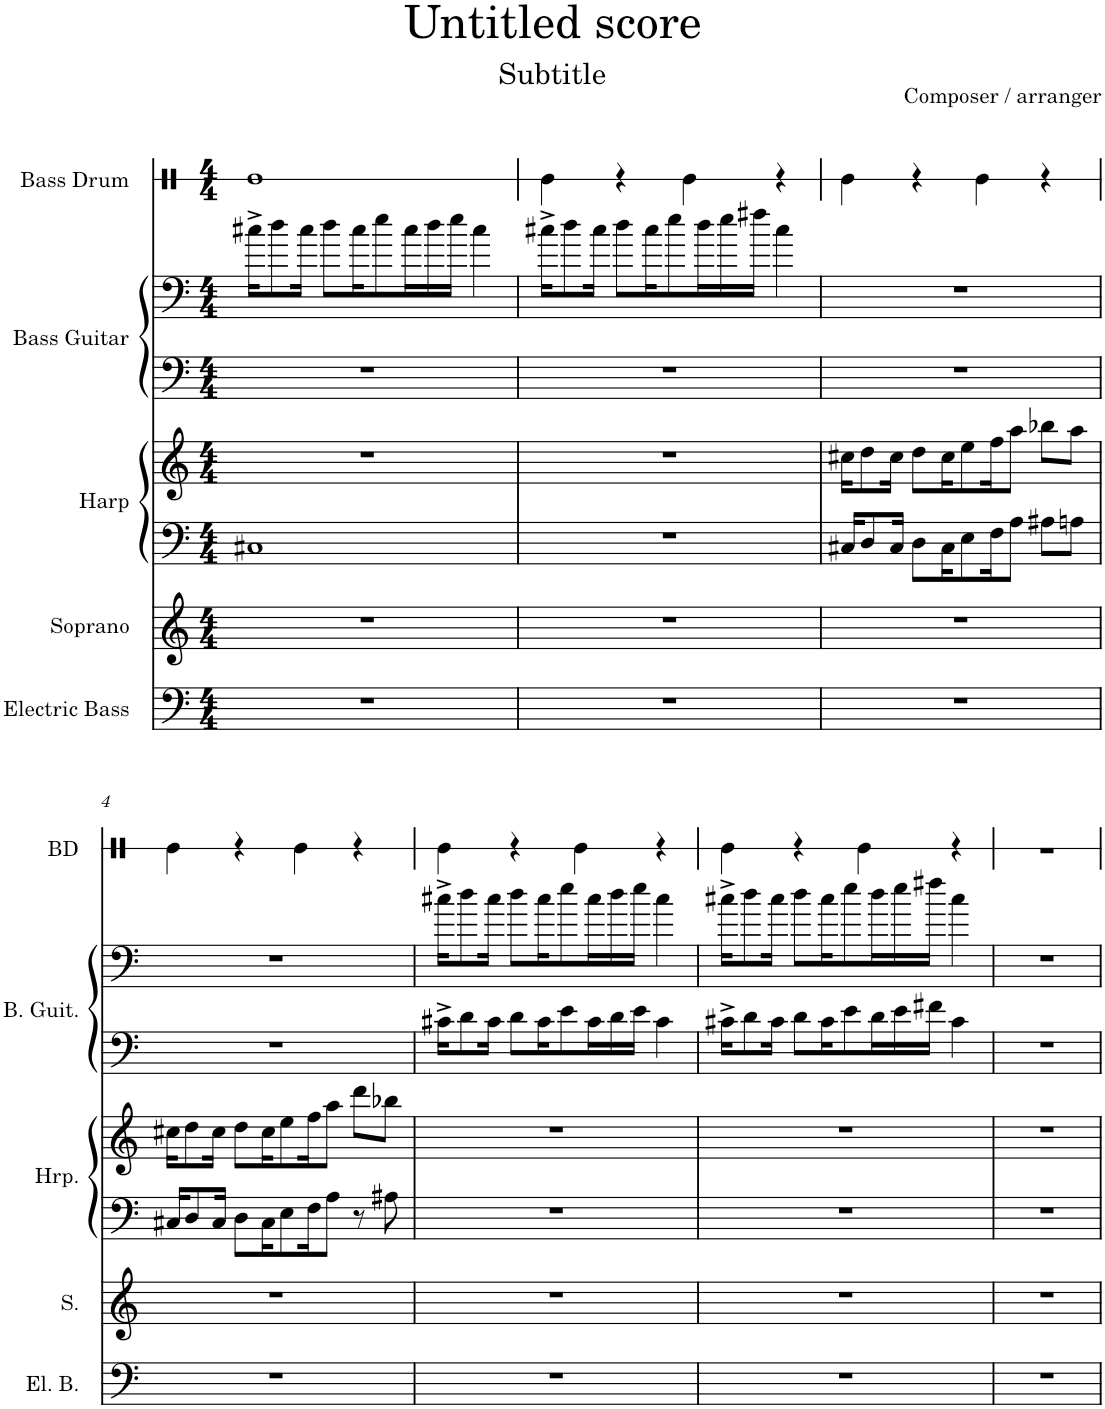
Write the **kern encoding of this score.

**kern	**kern	**kern	**kern	**kern	**kern	**kern
*part5	*part4	*part3	*part3	*part2	*part2	*part1
*staff7	*staff6	*staff5	*staff4	*staff3	*staff2	*staff1
*I"Electric Bass	*I"Soprano	*I"Harp	*	*I"Bass Guitar	*	*I"Bass Drum
*I'El. B.	*I'S.	*I'Hrp.	*	*I'B. Guit.	*	*I'BD
*	*	*	*	*	*	*stria1
*clefF4	*clefG2	*clefF4	*clefG2	*clefF4	*clefF4	*clefX
*Trd7c12	*	*	*	*Trd7c12	*Trd7c12	*
*k[]	*k[]	*k[]	*k[]	*k[]	*k[]	*k[]
*M4/4	*M4/4	*M4/4	*M4/4	*M4/4	*M4/4	*M4/4
=1	=1	=1	=1	=1	=1	=1
1r	1r	1C#X	1r	1r	16cc#X^\KL	1Re
.	.	.	.	.	8dd\	.
.	.	.	.	.	16cc#\Jk	.
.	.	.	.	.	8dd\L	.
.	.	.	.	.	16cc#\K	.
.	.	.	.	.	8ee\	.
.	.	.	.	.	16cc#\L	.
.	.	.	.	.	16dd\	.
.	.	.	.	.	16ee\JJ	.
.	.	.	.	.	4cc#\	.
=2	=2	=2	=2	=2	=2	=2
1r	1r	1r	1r	1r	16cc#X^\KL	4Re\
.	.	.	.	.	8dd\	.
.	.	.	.	.	16cc#\Jk	.
.	.	.	.	.	8dd\L	4r
.	.	.	.	.	16cc#\K	.
.	.	.	.	.	8ee\	.
.	.	.	.	.	.	4Re\
.	.	.	.	.	16dd\L	.
.	.	.	.	.	16ee\	.
.	.	.	.	.	16ff#X\JJ	.
.	.	.	.	.	4cc#\	4r
=3	=3	=3	=3	=3	=3	=3
1r	1r	16C#X/KL	16cc#X\KL	1r	1r	4Re\
.	.	8D/	8dd\	.	.	.
.	.	16C#/Jk	16cc#\Jk	.	.	.
.	.	8D\L	8dd\L	.	.	4r
.	.	16C#\K	16cc#\K	.	.	.
.	.	8E\	8ee\	.	.	.
.	.	.	.	.	.	4Re\
.	.	16F\K	16ff\K	.	.	.
.	.	8A\J	8aa\J	.	.	.
.	.	8A#X\L	8bb-X\L	.	.	4r
.	.	8An\J	8aa\J	.	.	.
!!LO:LB:g=z
=4	=4	=4	=4	=4	=4	=4
1r	1r	16C#X/KL	16cc#X\KL	1r	1r	4Re\
.	.	8D/	8dd\	.	.	.
.	.	16C#/Jk	16cc#\Jk	.	.	.
.	.	8D\L	8dd\L	.	.	4r
.	.	16C#\K	16cc#\K	.	.	.
.	.	8E\	8ee\	.	.	.
.	.	.	.	.	.	4Re\
.	.	16F\K	16ff\K	.	.	.
.	.	8A\J	8aa\J	.	.	.
.	.	8r	8ddd\L	.	.	4r
.	.	8A#X\	8bb-X\J	.	.	.
=5	=5	=5	=5	=5	=5	=5
1r	1r	1r	1r	16c#X^\KL	16cc#X^\KL	4Re\
.	.	.	.	8d\	8dd\	.
.	.	.	.	16c#\Jk	16cc#\Jk	.
.	.	.	.	8d\L	8dd\L	4r
.	.	.	.	16c#\K	16cc#\K	.
.	.	.	.	8e\	8ee\	.
.	.	.	.	.	.	4Re\
.	.	.	.	16c#\L	16cc#\L	.
.	.	.	.	16d\	16dd\	.
.	.	.	.	16e\JJ	16ee\JJ	.
.	.	.	.	4c#\	4cc#\	4r
=6	=6	=6	=6	=6	=6	=6
1r	1r	1r	1r	16c#X^\KL	16cc#X^\KL	4Re\
.	.	.	.	8d\	8dd\	.
.	.	.	.	16c#\Jk	16cc#\Jk	.
.	.	.	.	8d\L	8dd\L	4r
.	.	.	.	16c#\K	16cc#\K	.
.	.	.	.	8e\	8ee\	.
.	.	.	.	.	.	4Re\
.	.	.	.	16d\L	16dd\L	.
.	.	.	.	16e\	16ee\	.
.	.	.	.	16f#X\JJ	16ff#X\JJ	.
.	.	.	.	4c#\	4cc#\	4r
=7	=7	=7	=7	=7	=7	=7
1r	1r	1r	1r	1r	1r	1r
=	=	=	=	=	=	=
*-	*-	*-	*-	*-	*-	*-
